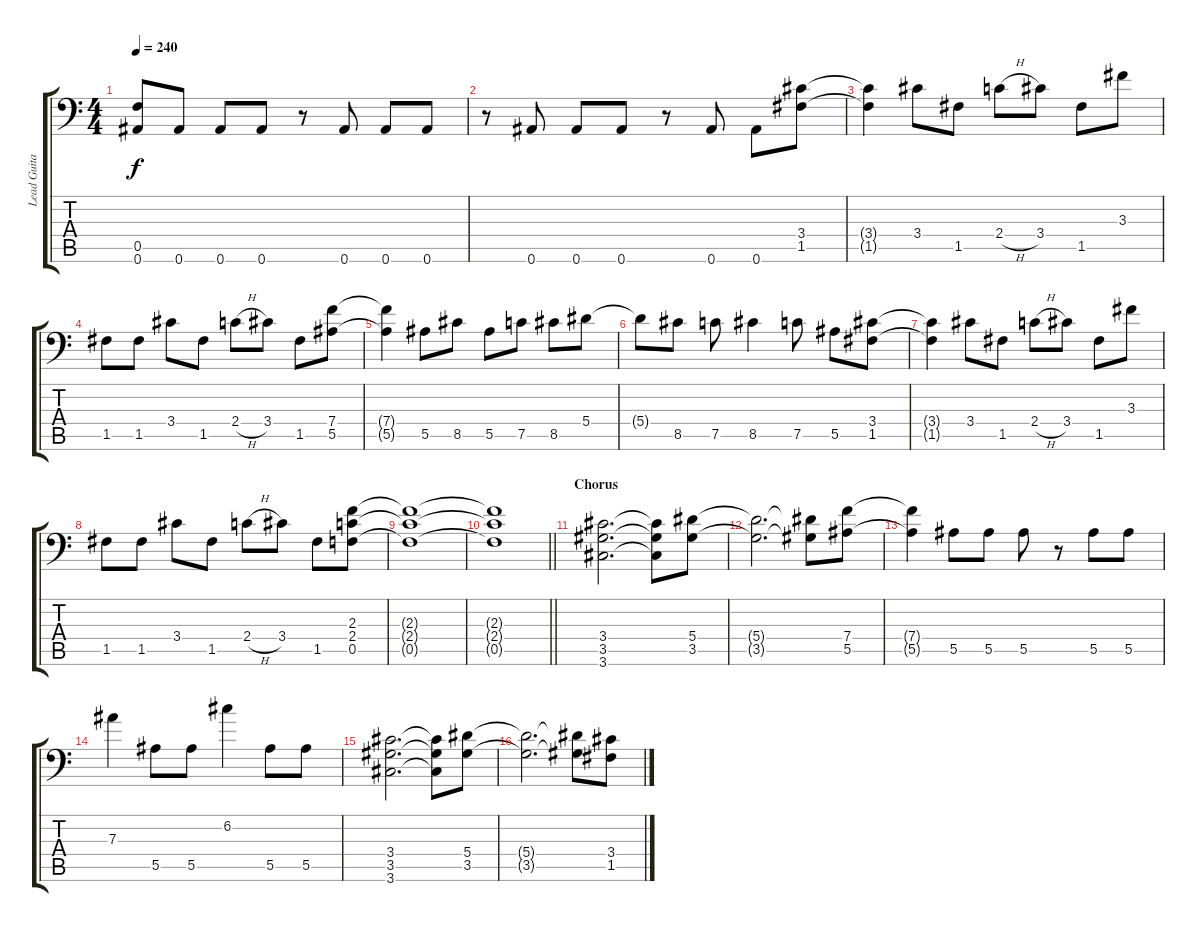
\track ("Lead Guitar 2" "Lead Guita") {instrument distortionguitar}
\staff {score tabs}
\tuning (C4 G3 Eb3 Bb2 F2 Bb1) {hide}
\ts (4 4)
\tempo 240
\clef f4
\ks c
(0.5{t} 0.6{t}).8{dy f} 0.6.8 0.6.8 0.6.8 r.8 0.6.8 0.6.8 0.6.8 |
r.8 0.6.8 0.6.8 0.6.8 r.8 0.6.8 0.6.8 (3.4 1.5).8 |
(3.4{t} 1.5{t}).4 3.4.8 1.5.8 2.4{h}.8 3.4.8 1.5.8 3.3.8 |
1.5.8 1.5.8 3.4.8 1.5.8 2.4{h}.8 3.4.8 1.5.8 (7.4 5.5).8 |
(7.4{t} 5.5{t}).4 5.5.8 8.5.8 5.5.8 7.5.8 8.5.8 5.4.8 |
5.4{t}.8 8.5.8 7.5.8 8.5.4 7.5.8 5.5.8 (3.4 1.5).8 |
(3.4{t} 1.5{t}).4 3.4.8 1.5.8 2.4{h}.8 3.4.8 1.5.8 3.3.8 |
1.5.8 1.5.8 3.4.8 1.5.8 2.4{h}.8 3.4.8 1.5.8 (2.3 2.4 0.5).8 |
(2.3{t} 2.4{t} 0.5{t}).1 |
\barLineRight lightlight
(2.3{t} 2.4{t} 0.5{t}).1 |
\section ("" "Chorus")
(3.4 3.5 3.6).2{d} (3.4{t} 3.5{t} 3.6{t}).8 (5.4 3.5).8 |
(5.4{t} 3.5{t}).2{d} (5.4{t} 3.5{t}).8 (7.4 5.5).8 |
(7.4{t} 5.5{t}).4 5.5.8 5.5.8 5.5.8 r.8 5.5.8 5.5.8 |
7.3.4 5.5.8 5.5.8 6.2.4 5.5.8 5.5.8 |
(3.4 3.5 3.6).2{d} (3.4{t} 3.5{t} 3.6{t}).8 (5.4 3.5).8 |
(5.4{t} 3.5{t}).2{d} (5.4{t} 3.5{t}).8 (3.4 1.5).8
